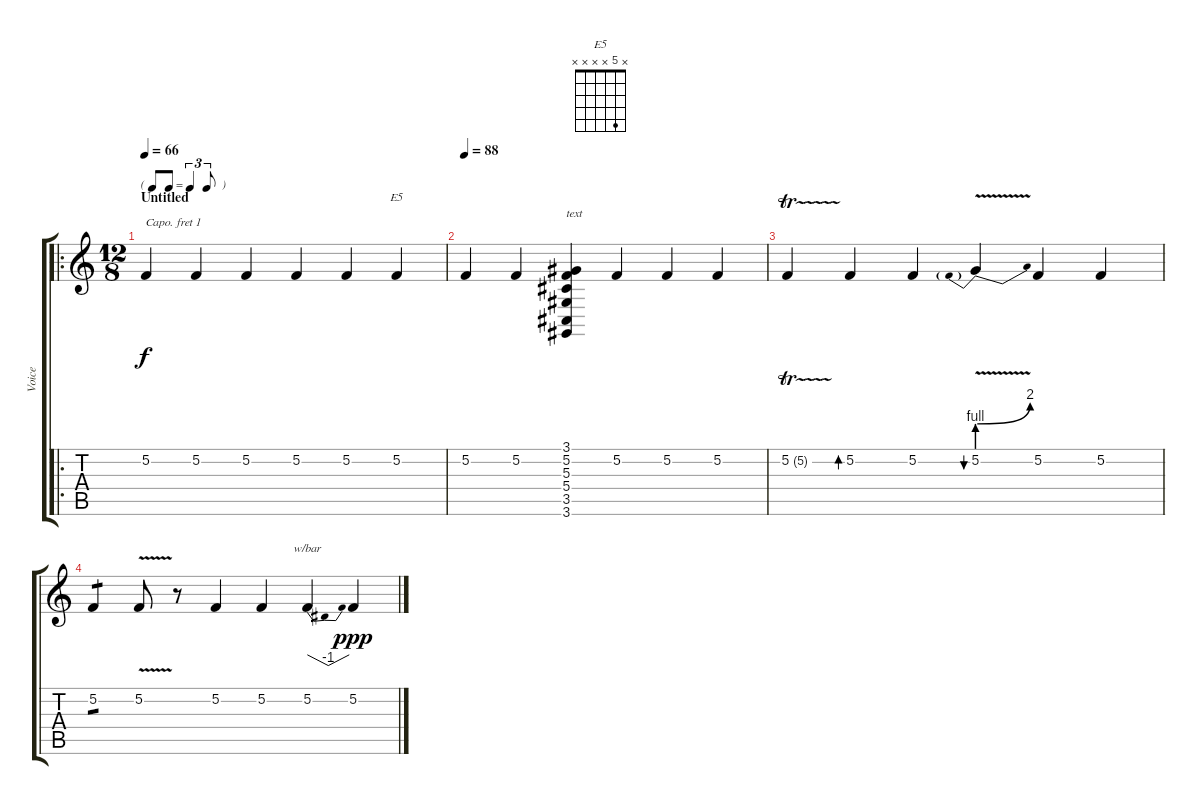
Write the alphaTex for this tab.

\track ("Voice" "Voice") {instrument synthvoice}
\staff {score tabs}
\capo 1
\tuning (E4 B3 G3 D3 A2 E2) {hide}
\chord ("E5" x 5 x x x x)
\ro
\ts (12 8)
\tf triplet8th
\section ("" "Untitled")
\tempo 66
\clef g2
\ks c
5.2.4{dy f instrument synthvoice} 5.2.4 5.2.4 5.2.4 5.2.4 5.2.4{ch "E5"} |
\tempo 88
5.2.4 5.2.4 (3.1 5.2 5.3 5.4 3.5 3.6).4{txt "text"} 5.2.4 5.2.4 5.2.4 |
5.2{tr (5 16)}.4 5.2.4{bd 120} 5.2.4 5.2{be (prebendbend 0 4 60 8) v}.4{bu 120} 5.2.4 5.2.4 |
5.2.4{tp 1} 5.2{v}.8 r.8 5.2.4 5.2.4 5.2.4{tbe (dip default 0 0 30 -4 60 0)} 5.2.4{dy ppp}
